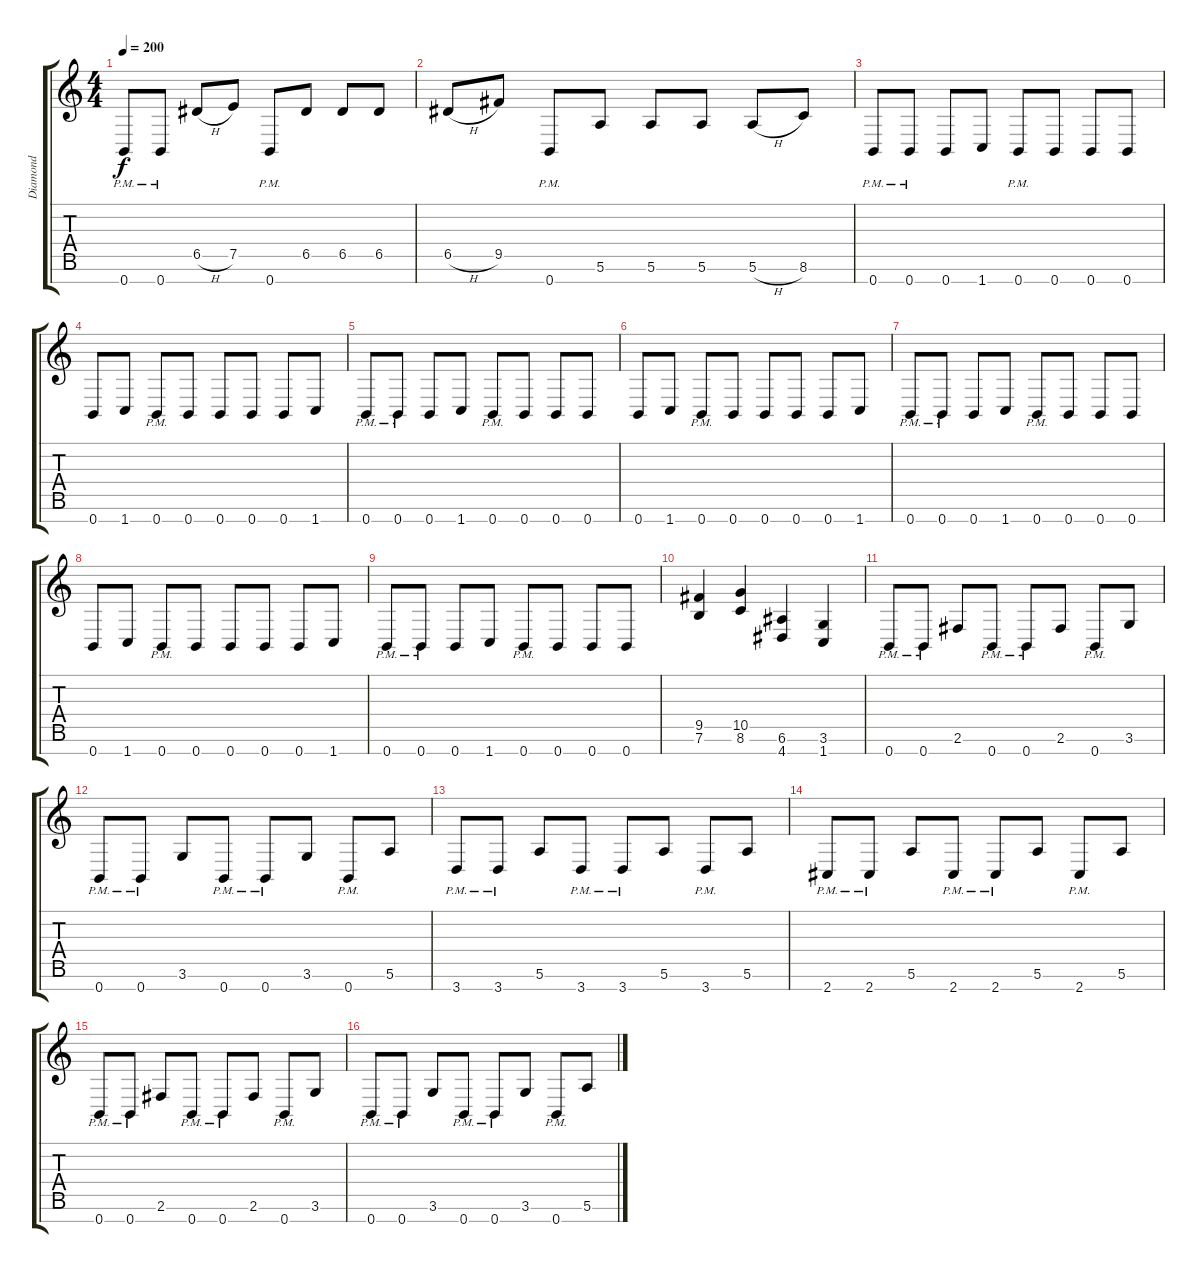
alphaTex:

\track ("Diamond" "Diamond") {instrument overdrivenguitar}
\staff {score tabs}
\tuning (E4 B3 Gb3 D3 A2 E2 B1) {hide}
\ts (4 4)
\tempo 200
\clef g2
\ks c
0.7{pm}.8{dy f} 0.7{pm}.8 6.5{h}.8 7.5.8 0.7{pm}.8 6.5.8 6.5.8 6.5.8 |
6.5{h}.8 9.5.8 0.7{pm}.8 5.6.8 5.6.8 5.6.8 5.6{h}.8 8.6.8 |
0.7{pm}.8 0.7{pm}.8 0.7.8 1.7.8 0.7{pm}.8 0.7.8 0.7.8 0.7.8 |
0.7.8 1.7.8 0.7{pm}.8 0.7.8 0.7.8 0.7.8 0.7.8 1.7.8 |
0.7{pm}.8 0.7{pm}.8 0.7.8 1.7.8 0.7{pm}.8 0.7.8 0.7.8 0.7.8 |
0.7.8 1.7.8 0.7{pm}.8 0.7.8 0.7.8 0.7.8 0.7.8 1.7.8 |
0.7{pm}.8 0.7{pm}.8 0.7.8 1.7.8 0.7{pm}.8 0.7.8 0.7.8 0.7.8 |
0.7.8 1.7.8 0.7{pm}.8 0.7.8 0.7.8 0.7.8 0.7.8 1.7.8 |
0.7{pm}.8 0.7{pm}.8 0.7.8 1.7.8 0.7{pm}.8 0.7.8 0.7.8 0.7.8 |
(9.5 7.6).4 (10.5 8.6).4 (6.6 4.7).4 (3.6 1.7).4 |
0.7{pm}.8 0.7{pm}.8 2.6.8 0.7{pm}.8 0.7{pm}.8 2.6.8 0.7{pm}.8 3.6.8 |
0.7{pm}.8 0.7{pm}.8 3.6.8 0.7{pm}.8 0.7{pm}.8 3.6.8 0.7{pm}.8 5.6.8 |
3.7{pm}.8 3.7{pm}.8 5.6.8 3.7{pm}.8 3.7{pm}.8 5.6.8 3.7{pm}.8 5.6.8 |
2.7{pm}.8 2.7{pm}.8 5.6.8 2.7{pm}.8 2.7{pm}.8 5.6.8 2.7{pm}.8 5.6.8 |
0.7{pm}.8 0.7{pm}.8 2.6.8 0.7{pm}.8 0.7{pm}.8 2.6.8 0.7{pm}.8 3.6.8 |
0.7{pm}.8 0.7{pm}.8 3.6.8 0.7{pm}.8 0.7{pm}.8 3.6.8 0.7{pm}.8 5.6.8
